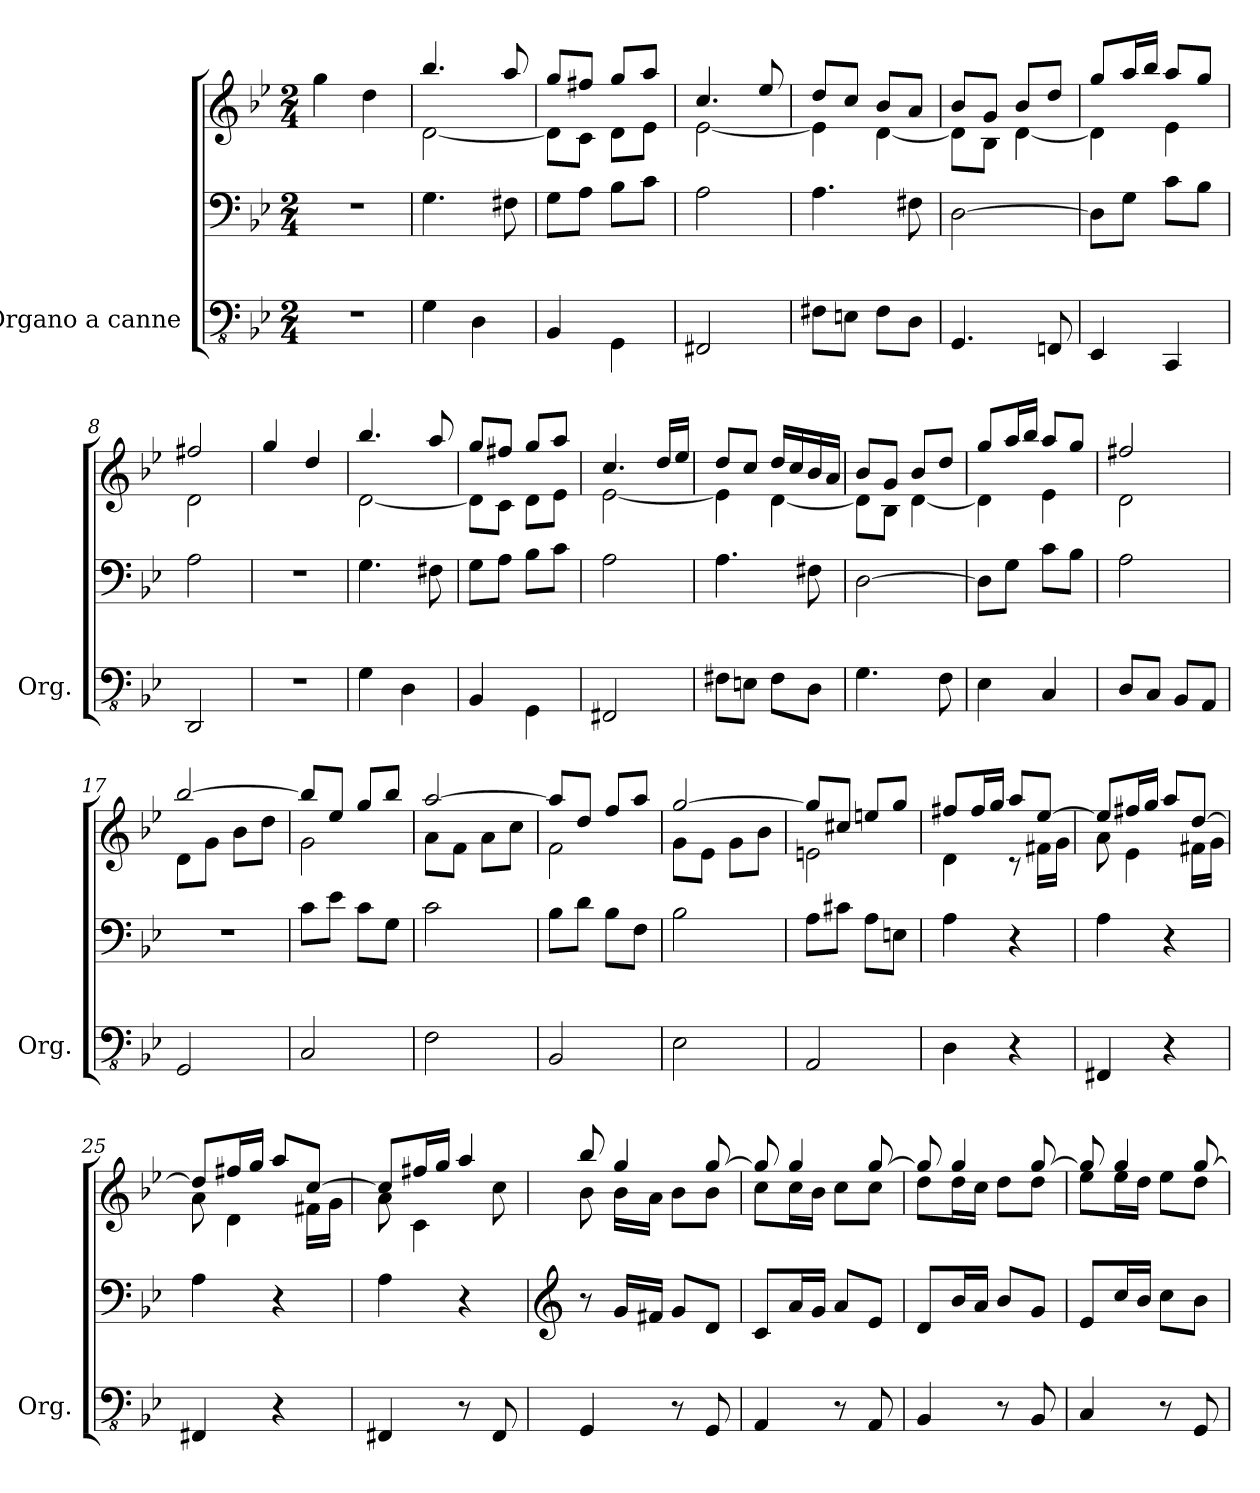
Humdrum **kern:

**kern	**kern	**kern
*part1	*part1	*part1
*staff3	*staff2	*staff1
*I"Organo a canne	*	*
*I'Org.	*	*
*clefFv4	*clefF4	*clefG2
*k[b-e-]	*k[b-e-]	*k[b-e-]
*M2/4	*M2/4	*M2/4
*MM100	*MM100	*MM100
=1	=1	=1
2r	2r	4gg\
.	.	4dd\
=2	=2	=2
*	*	*^
4GG\	4.G\	4.bb-/	[2d\
4DD\	.	.	.
.	8F#X\	8aa/	.
=3	=3	=3	=3
4BBB-/	8G\L	8gg/L	8d\L]
.	8A\J	8ff#X/J	8c\J
4GGG\	8B-\L	8gg/L	8d\L
.	8c\J	8aa/J	8e-\J
=4	=4	=4	=4
2FFF#X/	2A\	4.cc/	[2e-\
.	.	8ee-/	.
=5	=5	=5	=5
8FF#X\L	4.A\	8dd/L	4e-\]
8EEn\J	.	8cc/J	.
8FF#\L	.	8b-/L	[4d\
8DD\J	8F#X\	8a/J	.
=6	=6	=6	=6
4.GGG/	[2D\	8b-/L	8d\L]
.	.	8g/J	8B-\J
.	.	8b-/L	[4d\
8FFFn/	.	8dd/J	.
=7	=7	=7	=7
4EEE-/	8D\L]	8gg/L	4d\]
.	8G\J	16aa/L	.
.	.	16bb-/JJ	.
4CCC/	8c\L	8aa/L	4e-\
.	8B-\J	8gg/J	.
=8	=8	=8	=8
2DDD/	2A\	2ff#X/	2d\
*	*	*v	*v
=9	=9	=9
2r	2r	4gg/
.	.	4dd/
=10	=10	=10
*	*	*^
4GG\	4.G\	4.bb-/	[2d\
4DD\	.	.	.
.	8F#X\	8aa/	.
!!LO:LB:g=z	!!
=11	=11	=11	=11
4BBB-/	8G\L	8gg/L	8d\L]
.	8A\J	8ff#X/J	8c\J
4GGG\	8B-\L	8gg/L	8d\L
.	8c\J	8aa/J	8e-\J
=12	=12	=12	=12
2FFF#X/	2A\	4.cc/	[2e-\
.	.	16dd/LL	.
.	.	16ee-/JJ	.
=13	=13	=13	=13
8FF#X\L	4.A\	8dd/L	4e-\]
8EEn\J	.	8cc/J	.
8FF#\L	.	16dd/LL	[4d\
.	.	16cc/	.
8DD\J	8F#X\	16b-/	.
.	.	16a/JJ	.
=14	=14	=14	=14
4.GG\	[2D\	8b-/L	8d\L]
.	.	8g/J	8B-\J
.	.	8b-/L	[4d\
8FF\	.	8dd/J	.
=15	=15	=15	=15
4EE-\	8D\L]	8gg/L	4d\]
.	8G\J	16aa/L	.
.	.	16bb-/JJ	.
4CC/	8c\L	8aa/L	4e-\
.	8B-\J	8gg/J	.
=16	=16	=16	=16
8DD/L	2A\	2ff#X/	2d\
8CC/J	.	.	.
8BBB-/L	.	.	.
8AAA/J	.	.	.
=17	=17	=17	=17
2GGG/	2r	[2bb-/	8d\L
.	.	.	8g\J
.	.	.	8b-\L
.	.	.	8dd\J
=18	=18	=18	=18
2CC/	8c\L	8bb-/L]	2g\
.	8e-\J	8ee-/J	.
.	8c\L	8gg/L	.
.	8G\J	8bb-/J	.
=19	=19	=19	=19
2FF\	2c\	[2aa/	8a\L
.	.	.	8f\J
.	.	.	8a\L
.	.	.	8cc\J
!!LO:LB:g=z	!!
=20	=20	=20	=20
2BBB-/	8B-\L	8aa/L]	2f\
.	8d\J	8dd/J	.
.	8B-\L	8ff/L	.
.	8F\J	8aa/J	.
=21	=21	=21	=21
2EE-\	2B-\	[2gg/	8g\L
.	.	.	8e-\J
.	.	.	8g\L
.	.	.	8b-\J
=22	=22	=22	=22
2AAA/	8A\L	8gg/L]	2en\
.	8c#X\J	8cc#X/J	.
.	8A\L	8een/L	.
.	8En\J	8gg/J	.
=23	=23	=23	=23
4DD\	4A\	8ff#X/L	4d\
.	.	16ff#/L	.
.	.	16gg/JJ	.
4r	4r	8aa/L	8r
.	.	[8ee-/J	16f#X\LL
.	.	.	16g\JJ
=24	=24	=24	=24
4FFF#X/	4A\	8ee-/L]	8a\
.	.	16ff#X/L	4e-\
.	.	16gg/JJ	.
4r	4r	8aa/L	.
.	.	[8dd/J	16f#X\LL
.	.	.	16g\JJ
=25	=25	=25	=25
4FFF#X/	4A\	8dd/L]	8a\
.	.	16ff#X/L	4d\
.	.	16gg/JJ	.
4r	4r	8aa/L	.
.	.	[8cc/J	16f#X\LL
.	.	.	16g\JJ
=26	=26	=26	=26
4FFF#X/	4A\	8cc/L]	8a\
.	.	16ff#X/L	4c\
.	.	16gg/JJ	.
8r	4r	4aa/	.
8FFF#/	.	.	8cc\
!!LO:PB:g=z	!!
=27	=27	=27	=27
*	*clefG2	*	*
4GGG/	8r	8bb-/	8b-\
.	16g/LL	4gg/	16b-\LL
.	16f#X/JJ	.	16a\JJ
8r	8g/L	.	8b-\L
8GGG/	8d/J	[8gg/	8b-\J
=28	=28	=28	=28
4AAA/	8c/L	8gg/]	8cc\L
.	16a/L	4gg/	16cc\L
.	16g/JJ	.	16b-\JJ
8r	8a/L	.	8cc\L
8AAA/	8e-/J	[8gg/	8cc\J
=29	=29	=29	=29
4BBB-/	8d/L	8gg/]	8dd\L
.	16b-/L	4gg/	16dd\L
.	16a/JJ	.	16cc\JJ
8r	8b-/L	.	8dd\L
8BBB-/	8g/J	[8gg/	8dd\J
=30	=30	=30	=30
4CC/	8e-/L	8gg/]	8ee-\L
.	16cc/L	4gg/	16ee-\L
.	16b-/JJ	.	16dd\JJ
8r	8cc\L	.	8ee-\L
8GGG/	8b-\J	[8gg/	8dd\J
*	*	*v	*v
=	=	=
*-	*-	*-
